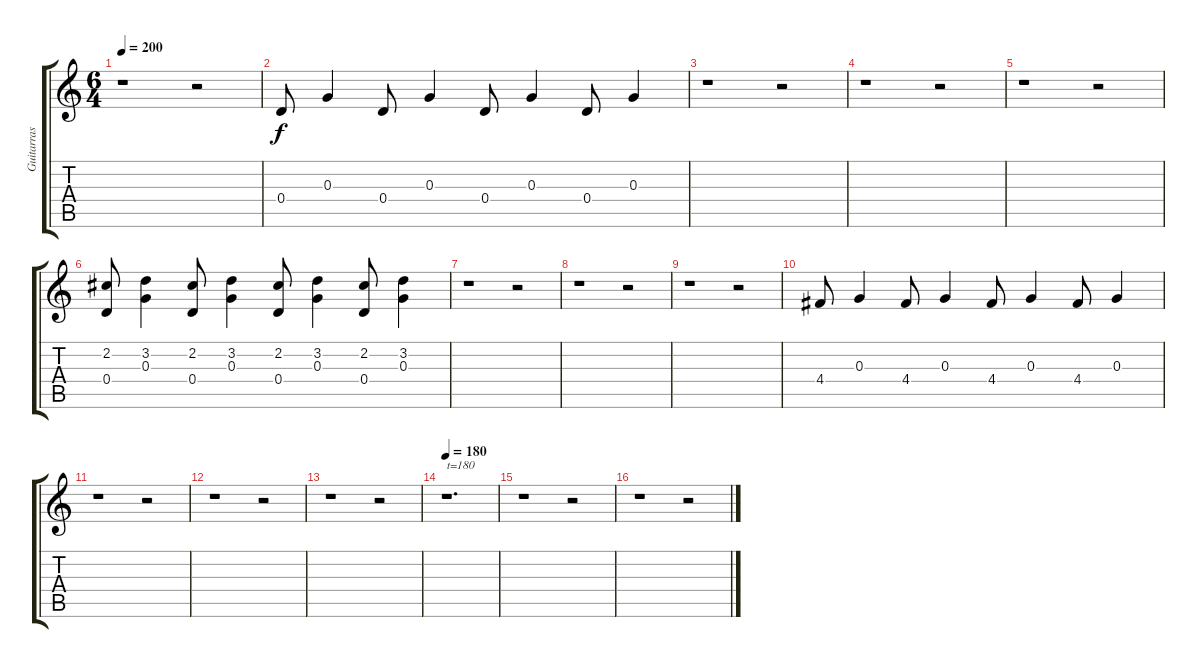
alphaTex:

\track ("Guitarras" "Guitarras") {instrument acousticguitarsteel}
\staff {score tabs}
\tuning (E4 B3 G3 D3 A2 E2) {hide}
\ts (6 4)
\tempo 200
\clef g2
\ks c
r.1{dy f} r.2 |
0.4.8{volume 13 instrument distortionguitar} 0.3.4 0.4.8 0.3.4 0.4.8 0.3.4 0.4.8 0.3.4 |
r.1 r.2 |
r.1 r.2 |
r.1 r.2 |
(2.2 0.4).8 (3.2 0.3).4 (2.2 0.4).8 (3.2 0.3).4 (2.2 0.4).8 (3.2 0.3).4 (2.2 0.4).8 (3.2 0.3).4 |
r.1 r.2 |
r.1 r.2 |
r.1 r.2 |
4.4.8 0.3.4 4.4.8 0.3.4 4.4.8 0.3.4 4.4.8 0.3.4 |
r.1 r.2 |
r.1 r.2 |
r.1 r.2 |
\tempo 180
r.1{d txt "t=180"} |
r.1 r.2 |
r.1 r.2
